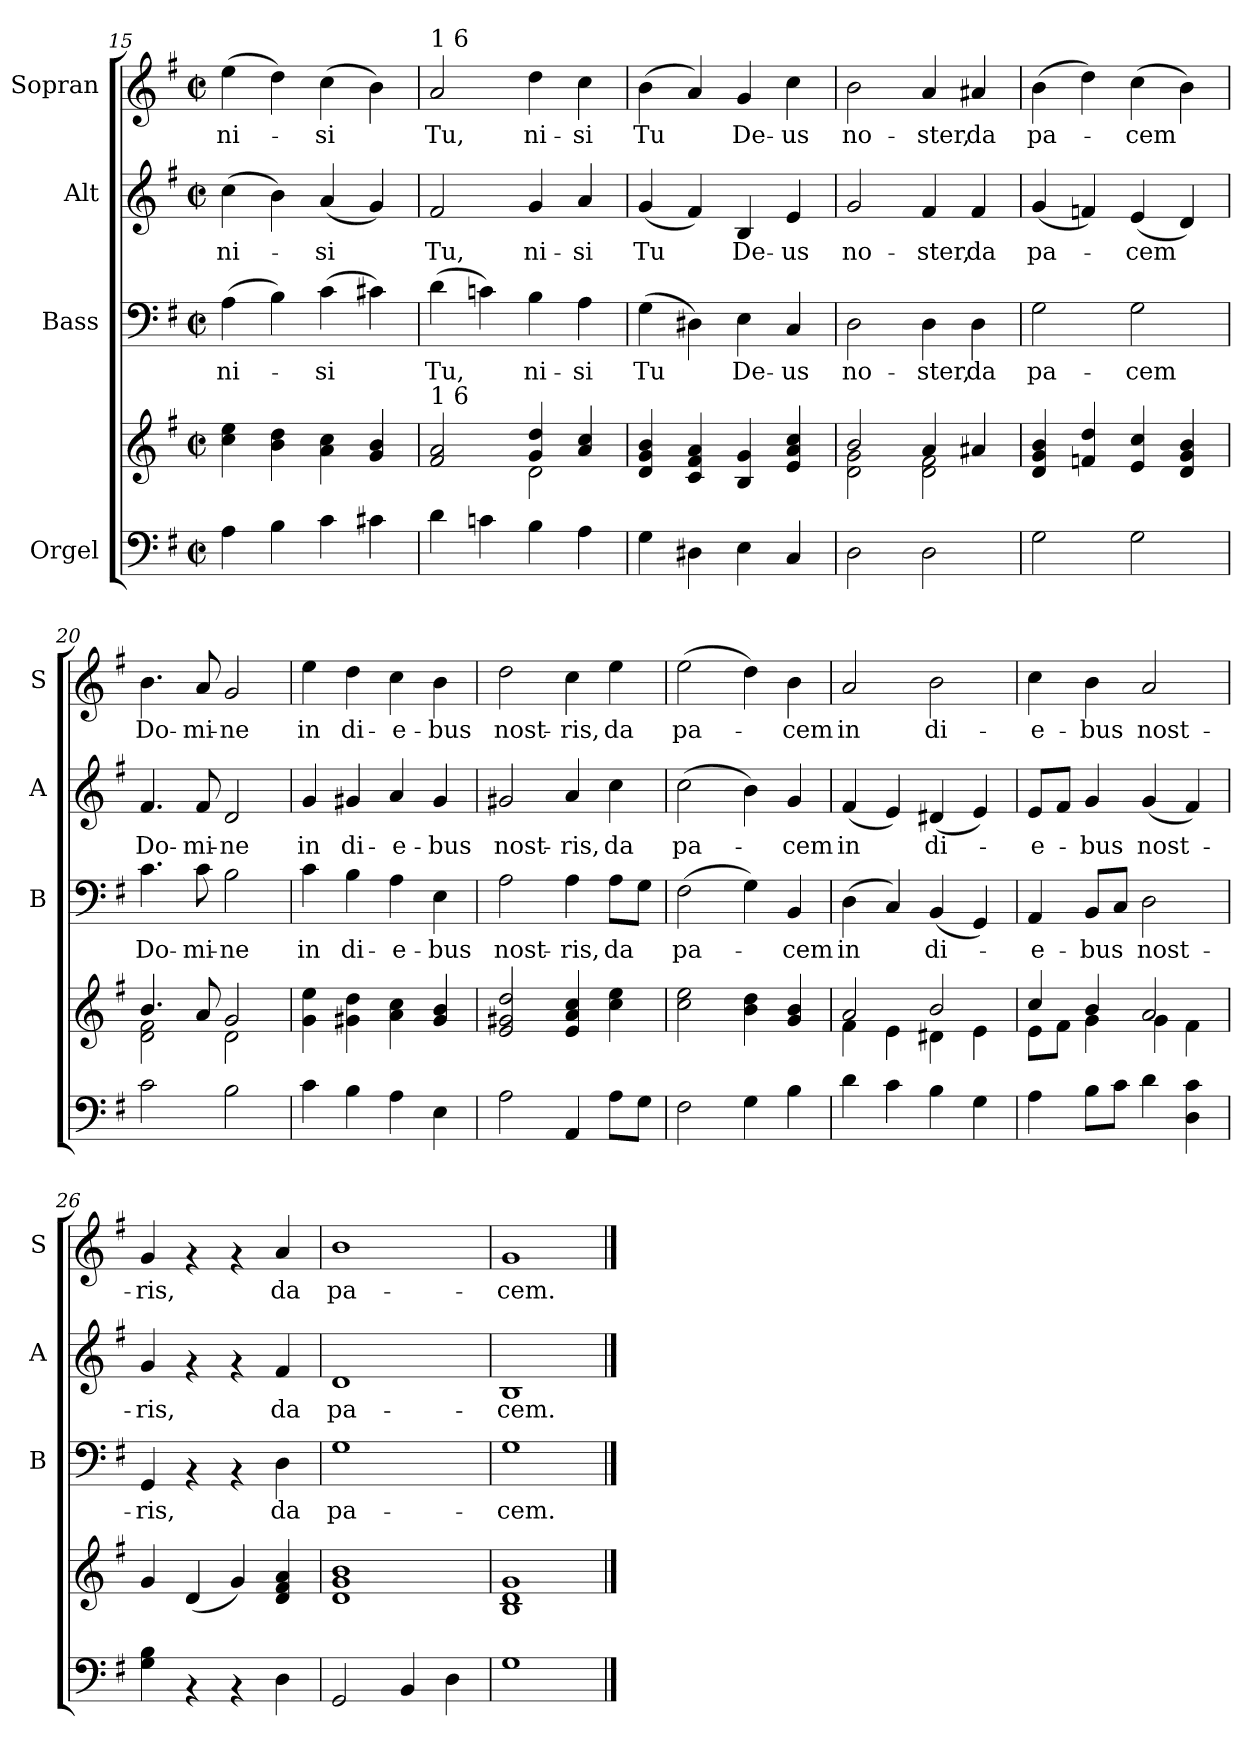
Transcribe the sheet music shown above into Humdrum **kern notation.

**kern	**kern	**kern	**text	**kern	**text	**kern	**text
*part4	*part4	*part3	*part3	*part2	*part2	*part1	*part1
*staff5	*staff4	*staff3	*staff3	*staff2	*staff2	*staff1	*staff1
*I"Orgel	*	*I"Bass	*	*I"Alt	*	*I"Sopran	*
*	*	*I'B	*	*I'A	*	*I'S	*
*clefF4	*clefG2	*clefF4	*	*clefG2	*	*clefG2	*
*k[f#]	*k[f#]	*k[f#]	*	*k[f#]	*	*k[f#]	*
*G:	*G:	*G:	*	*G:	*	*G:	*
*M2/2	*M2/2	*M2/2	*	*M2/2	*	*M2/2	*
*met(c|)	*met(c|)	*met(c|)	*	*met(c|)	*	*met(c|)	*
=15	=15	=15	=15	=15	=15	=15	=15
!	!	!	!LO:LY:b	!	!LO:LY:b	!	!LO:LY:b
4A\	4cc\ 4ee\	(>4A\	ni-	(>4cc\	ni-	(>4ee\	ni-
4B\	4b\ 4dd\	4B\)	.	4b\)	.	4dd\)	.
!	!	!	!LO:LY:b	!	!LO:LY:b	!	!LO:LY:b
4c\	4a\ 4cc\	(>4c\	-si	(<4a/	-si	(>4cc\	-si
4c#X\	4g/ 4b/	4c#X\)	.	4g/)	.	4b\)	.
!!LO:LB:g=z
=16	=16	=16	=16	=16	=16	=16	=16
*	*^	*	*	*	*	*	*
!	!	!	!	!	!	!	!LO:TX:a:t=1 6	!
!	!LO:TX:a:t=1 6	!	!	!	!	!	!	!
!	!	!	!	!LO:LY:b	!	!LO:LY:b	!	!LO:LY:b
4d\	2f#/ 2a/	2ryy	(>4d\	Tu,	2f#/	Tu,	2a/	Tu,
4cn\	.	.	4cn\)	.	.	.	.	.
!	!	!	!	!LO:LY:b	!	!LO:LY:b	!	!LO:LY:b
4B\	4g/ 4dd/	2d\	4B\	ni-	4g/	ni-	4dd\	ni-
!	!	!	!	!LO:LY:b	!	!LO:LY:b	!	!LO:LY:b
4A\	4a/ 4cc/	.	4A\	-si	4a/	-si	4cc\	-si
*	*v	*v	*	*	*	*	*	*
=17	=17	=17	=17	=17	=17	=17	=17
!	!	!	!LO:LY:b	!	!LO:LY:b	!	!LO:LY:b
4G\	4d/ 4g/ 4b/	(>4G\	Tu	(<4g/	Tu	(>4b\	Tu
4D#X\	4c/ 4f#/ 4a/	4D#X\)	.	4f#/)	.	4a/)	.
!	!	!	!LO:LY:b	!	!LO:LY:b	!	!LO:LY:b
4E\	4B/ 4g/	4E\	De-	4B/	De-	4g/	De-
!	!	!	!LO:LY:b	!	!LO:LY:b	!	!LO:LY:b
4C/	4e/ 4a/ 4cc/	4C/	-us	4e/	-us	4cc\	-us
=18	=18	=18	=18	=18	=18	=18	=18
*	*^	*	*	*	*	*	*
!	!	!	!	!LO:LY:b	!	!LO:LY:b	!	!LO:LY:b
2D\	2b/	2d\ 2g\	2D\	no-	2g/	no-	2b\	no-
!	!	!	!	!LO:LY:b	!	!LO:LY:b	!	!LO:LY:b
2D\	4a/	2d\ 2f#\	4D\	-ster,	4f#/	-ster,	4a/	-ster,
!	!	!	!	!LO:LY:b	!	!LO:LY:b	!	!LO:LY:b
.	4a#X/	.	4D\	da	4f#/	da	4a#X/	da
*	*v	*v	*	*	*	*	*	*
=19	=19	=19	=19	=19	=19	=19	=19
!	!	!	!LO:LY:b	!	!LO:LY:b	!	!LO:LY:b
2G\	4d/ 4g/ 4b/	2G\	pa-	(<4g/	pa-	(>4b\	pa-
.	4fn/ 4dd/	.	.	4fn/)	.	4dd\)	.
!	!	!	!LO:LY:b	!	!LO:LY:b	!	!LO:LY:b
2G\	4e/ 4cc/	2G\	-cem	(<4e/	-cem	(>4cc\	-cem
.	4d/ 4g/ 4b/	.	.	4d/)	.	4b\)	.
=20	=20	=20	=20	=20	=20	=20	=20
*	*^	*	*	*	*	*	*
!	!	!	!	!LO:LY:b	!	!LO:LY:b	!	!LO:LY:b
2c\	4.b/	2d\ 2f#\	4.c\	Do-	4.f#/	Do-	4.b\	Do-
!	!	!	!	!LO:LY:b	!	!LO:LY:b	!	!LO:LY:b
.	8a/	.	8c\	-mi-	8f#/	-mi-	8a/	-mi-
!	!	!	!	!LO:LY:b	!	!LO:LY:b	!	!LO:LY:b
2B\	2g/	2d\	2B\	-ne	2d/	-ne	2g/	-ne
!!LO:PB:g=z
=21	=21	=21	=21	=21	=21	=21	=21	=21
!	!	!	!	!LO:LY:b	!	!LO:LY:b	!	!LO:LY:b
*	*v	*v	*	*	*	*	*	*
4c\	4g\ 4ee\	4c\	in	4g/	in	4ee\	in
!	!	!	!LO:LY:b	!	!LO:LY:b	!	!LO:LY:b
4B\	4g#X\ 4dd\	4B\	di-	4g#X/	di-	4dd\	di-
!	!	!	!LO:LY:b	!	!LO:LY:b	!	!LO:LY:b
4A\	4a\ 4cc\	4A\	-e-	4a/	-e-	4cc\	-e-
!	!	!	!LO:LY:b	!	!LO:LY:b	!	!LO:LY:b
4E\	4g#/ 4b/	4E\	-bus	4g#/	-bus	4b\	-bus
=22	=22	=22	=22	=22	=22	=22	=22
!	!	!	!LO:LY:b	!	!LO:LY:b	!	!LO:LY:b
2A\	2e/ 2g#X/ 2dd/	2A\	nost-	2g#X/	nost-	2dd\	nost-
!	!	!	!LO:LY:b	!	!LO:LY:b	!	!LO:LY:b
4AA/	4e/ 4a/ 4cc/	4A\	-ris,	4a/	-ris,	4cc\	-ris,
!	!	!	!LO:LY:b	!	!LO:LY:b	!	!LO:LY:b
8A\L	4cc\ 4ee\	8A\L	da	4cc\	da	4ee\	da
8G\J	.	8G\J	.	.	.	.	.
=23	=23	=23	=23	=23	=23	=23	=23
!	!	!	!LO:LY:b	!	!LO:LY:b	!	!LO:LY:b
2F#\	2cc\ 2ee\	(>2F#\	pa-	(>2cc\	pa-	(>2ee\	pa-
4G\	4b\ 4dd\	4G\)	.	4b\)	.	4dd\)	.
!	!	!	!LO:LY:b	!	!LO:LY:b	!	!LO:LY:b
4B\	4g/ 4b/	4BB/	-cem	4g/	-cem	4b\	-cem
=24	=24	=24	=24	=24	=24	=24	=24
*	*^	*	*	*	*	*	*
!	!	!	!	!LO:LY:b	!	!LO:LY:b	!	!LO:LY:b
4d\	2a/	4f#\	(>4D\	in	(<4f#/	in	2a/	in
4c\	.	4e\	4C/)	.	4e/)	.	.	.
!	!	!	!	!LO:LY:b	!	!LO:LY:b	!	!LO:LY:b
4B\	2b/	4d#X\	(<4BB/	di-	(<4d#X/	di-	2b\	di-
4G\	.	4e\	4GG/)	.	4e/)	.	.	.
!!LO:LB:g=z
=25	=25	=25	=25	=25	=25	=25	=25	=25
!	!	!	!	!LO:LY:b	!	!LO:LY:b	!	!LO:LY:b
4A\	4cc/	8e\L	4AA/	-e-	8e/L	-e-	4cc\	-e-
.	.	8f#\J	.	.	8f#/J	.	.	.
!	!	!	!	!LO:LY:b	!	!LO:LY:b	!	!LO:LY:b
8B\L	4b/	4g\	8BB/L	-bus	4g/	-bus	4b\	-bus
8c\J	.	.	8C/J	.	.	.	.	.
!	!	!	!	!LO:LY:b	!	!LO:LY:b	!	!LO:LY:b
4d\	2a/	4g\	2D\	nost-	(<4g/	nost-	2a/	nost-
4D\ 4c\	.	4f#\	.	.	4f#/)	.	.	.
=26	=26	=26	=26	=26	=26	=26	=26	=26
!	!	!	!	!LO:LY:b	!	!LO:LY:b	!	!LO:LY:b
*	*v	*v	*	*	*	*	*	*
4G\ 4B\	4g/	4GG/	-ris,	4g/	-ris,	4g/	-ris,
4rAA	(<4d/	4rAA	.	4rf	.	4rf	.
4rAA	4g/)	4rAA	.	4rf	.	4rf	.
!	!	!	!LO:LY:b	!	!LO:LY:b	!	!LO:LY:b
4D\	4d/ 4f#/ 4a/	4D\	da	4f#/	da	4a/	da
=27	=27	=27	=27	=27	=27	=27	=27
!	!	!	!LO:LY:b	!	!LO:LY:b	!	!LO:LY:b
2GG/	1d 1g 1b	1G	pa-	1d	pa-	1b	pa-
4BB/	.	.	.	.	.	.	.
4D\	.	.	.	.	.	.	.
=28	=28	=28	=28	=28	=28	=28	=28
!	!	!	!LO:LY:b	!	!LO:LY:b	!	!LO:LY:b
1G	1B 1d 1g	1G	-cem.	1B	-cem.	1g	-cem.
==	==	==	==	==	==	==	==
*-	*-	*-	*-	*-	*-	*-	*-
